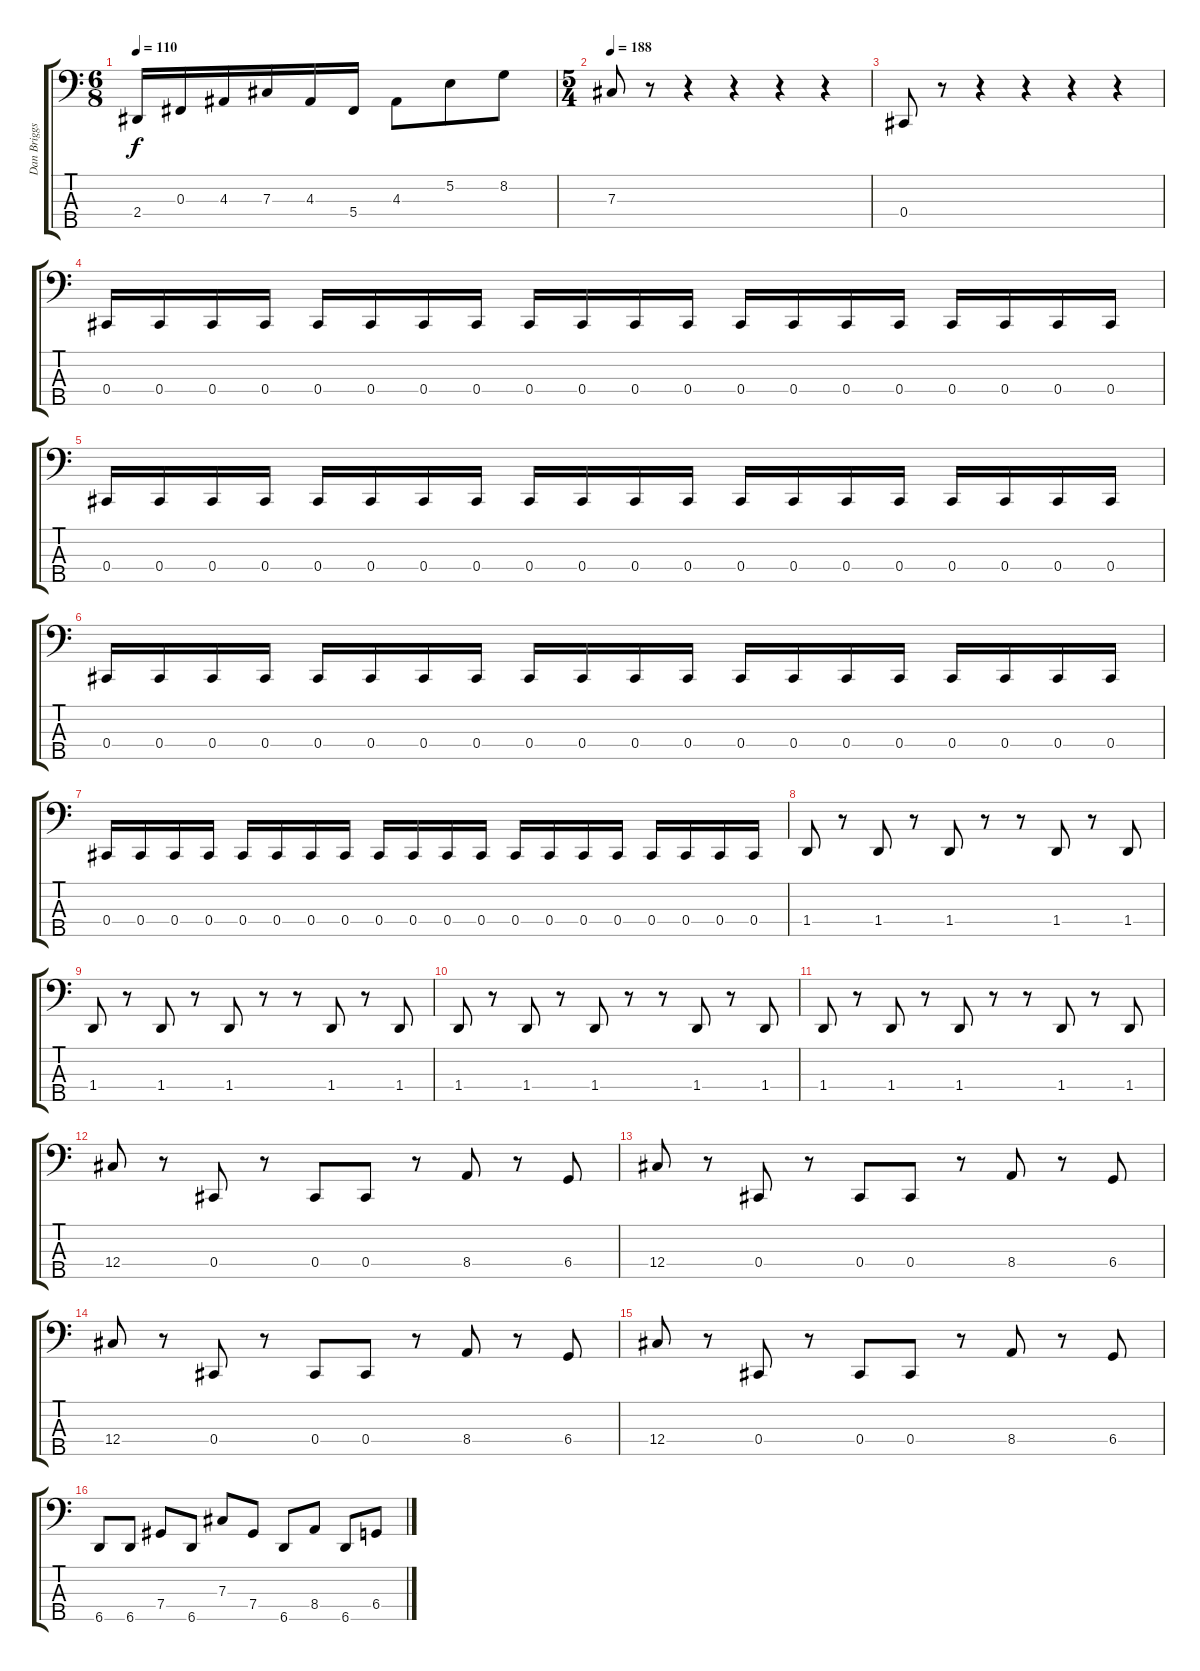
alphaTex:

\track ("Dan Briggs" "Dan Briggs") {instrument electricbassfinger}
\staff {score tabs}
\tuning (E2 B1 Gb1 Db1 Ab0) {hide}
\ts (6 8)
\tempo 110
\clef f4
\ks c
2.4.16{dy f} 0.3.16 4.3.16 7.3.16 4.3.16 5.4.16 4.3.8 5.2.8 8.2.8 |
\ts (5 4)
\tempo 188
7.3.8 r.8 r.4 r.4 r.4 r.4 |
0.4.8 r.8 r.4 r.4 r.4 r.4 |
0.4.16 0.4.16 0.4.16 0.4.16 0.4.16 0.4.16 0.4.16 0.4.16 0.4.16 0.4.16 0.4.16 0.4.16 0.4.16 0.4.16 0.4.16 0.4.16 0.4.16 0.4.16 0.4.16 0.4.16 |
0.4.16 0.4.16 0.4.16 0.4.16 0.4.16 0.4.16 0.4.16 0.4.16 0.4.16 0.4.16 0.4.16 0.4.16 0.4.16 0.4.16 0.4.16 0.4.16 0.4.16 0.4.16 0.4.16 0.4.16 |
0.4.16 0.4.16 0.4.16 0.4.16 0.4.16 0.4.16 0.4.16 0.4.16 0.4.16 0.4.16 0.4.16 0.4.16 0.4.16 0.4.16 0.4.16 0.4.16 0.4.16 0.4.16 0.4.16 0.4.16 |
0.4.16 0.4.16 0.4.16 0.4.16 0.4.16 0.4.16 0.4.16 0.4.16 0.4.16 0.4.16 0.4.16 0.4.16 0.4.16 0.4.16 0.4.16 0.4.16 0.4.16 0.4.16 0.4.16 0.4.16 |
1.4.8 r.8 1.4.8 r.8 1.4.8 r.8 r.8 1.4.8 r.8 1.4.8 |
1.4.8 r.8 1.4.8 r.8 1.4.8 r.8 r.8 1.4.8 r.8 1.4.8 |
1.4.8 r.8 1.4.8 r.8 1.4.8 r.8 r.8 1.4.8 r.8 1.4.8 |
1.4.8 r.8 1.4.8 r.8 1.4.8 r.8 r.8 1.4.8 r.8 1.4.8 |
12.4.8 r.8 0.4.8 r.8 0.4.8 0.4.8 r.8 8.4.8 r.8 6.4.8 |
12.4.8 r.8 0.4.8 r.8 0.4.8 0.4.8 r.8 8.4.8 r.8 6.4.8 |
12.4.8 r.8 0.4.8 r.8 0.4.8 0.4.8 r.8 8.4.8 r.8 6.4.8 |
12.4.8 r.8 0.4.8 r.8 0.4.8 0.4.8 r.8 8.4.8 r.8 6.4.8 |
6.5.8 6.5.8 7.4.8 6.5.8 7.3.8 7.4.8 6.5.8 8.4.8 6.5.8 6.4.8
